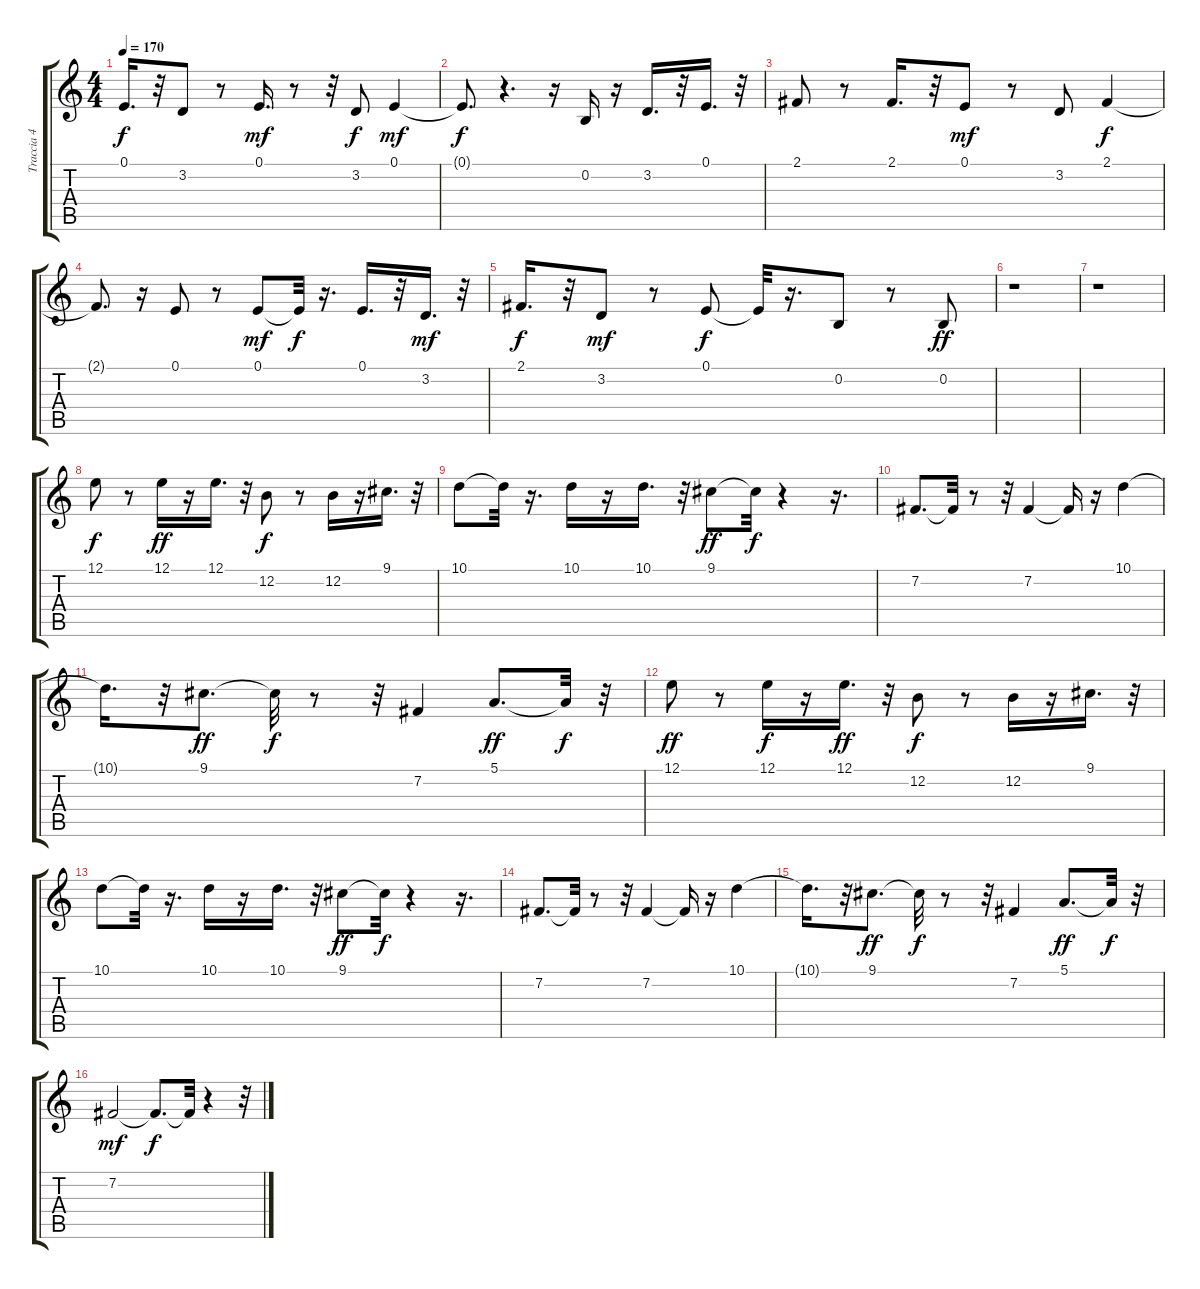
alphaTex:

\track ("Traccia 4" "Traccia 4") {instrument tenorsax}
\staff {score tabs}
\tuning (E4 B3 G3 D3 A2 E2) {hide}
\ts (4 4)
\tempo 170
\clef g2
\ks c
0.1.16{d dy f} r.32 3.2.8 r.8 0.1.16{d dy mf} r.8 r.32 3.2.8{dy f} 0.1.4{dy mf} |
0.1{t}.8{d dy f} r.4{d} r.16 0.2.16 r.16 3.2.16{d} r.32 0.1.16{d} r.32 |
2.1.8 r.8 2.1.16{d} r.32 0.1.8{dy mf} r.8 3.2.8 2.1.4{dy f} |
2.1{t}.8{d} r.16 0.1.8 r.8 0.1.8{dy mf} 0.1{t}.32{dy f} r.16{d} 0.1.16{d} r.32 3.2.16{d dy mf} r.32 |
2.1.16{d dy f} r.32 3.2.8{dy mf} r.8 0.1.8{dy f} 0.1{t}.32 r.16{d} 0.2.8 r.8 0.2.8{dy ff} |
r.1 |
r.1 |
12.1.8{dy f} r.8 12.1.16{dy ff} r.16 12.1.16{d} r.32 12.2.8{dy f} r.8 12.2.16 r.16 9.1.16{d} r.32 |
10.1.8 10.1{t}.32 r.16{d} 10.1.16 r.16 10.1.16{d} r.32 9.1.8{dy ff} 9.1{t}.32{dy f} r.4 r.16{d} |
7.2.8{d} 7.2{t}.32 r.8 r.32 7.2.4 7.2{t}.16 r.16 10.1.4 |
10.1{t}.16{d} r.32 9.1.8{d dy ff} 9.1{t}.32{dy f} r.8 r.32 7.2.4 5.1.8{d dy ff} 5.1{t}.32{dy f} r.32 |
12.1.8{dy ff} r.8 12.1.16{dy f} r.16 12.1.16{d dy ff} r.32 12.2.8{dy f} r.8 12.2.16 r.16 9.1.16{d} r.32 |
10.1.8 10.1{t}.32 r.16{d} 10.1.16 r.16 10.1.16{d} r.32 9.1.8{dy ff} 9.1{t}.32{dy f} r.4 r.16{d} |
7.2.8{d} 7.2{t}.32 r.8 r.32 7.2.4 7.2{t}.16 r.16 10.1.4 |
10.1{t}.16{d} r.32 9.1.8{d dy ff} 9.1{t}.32{dy f} r.8 r.32 7.2.4 5.1.8{d dy ff} 5.1{t}.32{dy f} r.32 |
7.2.2{dy mf} 7.2{t}.8{d dy f} 7.2{t}.32 r.4 r.32
